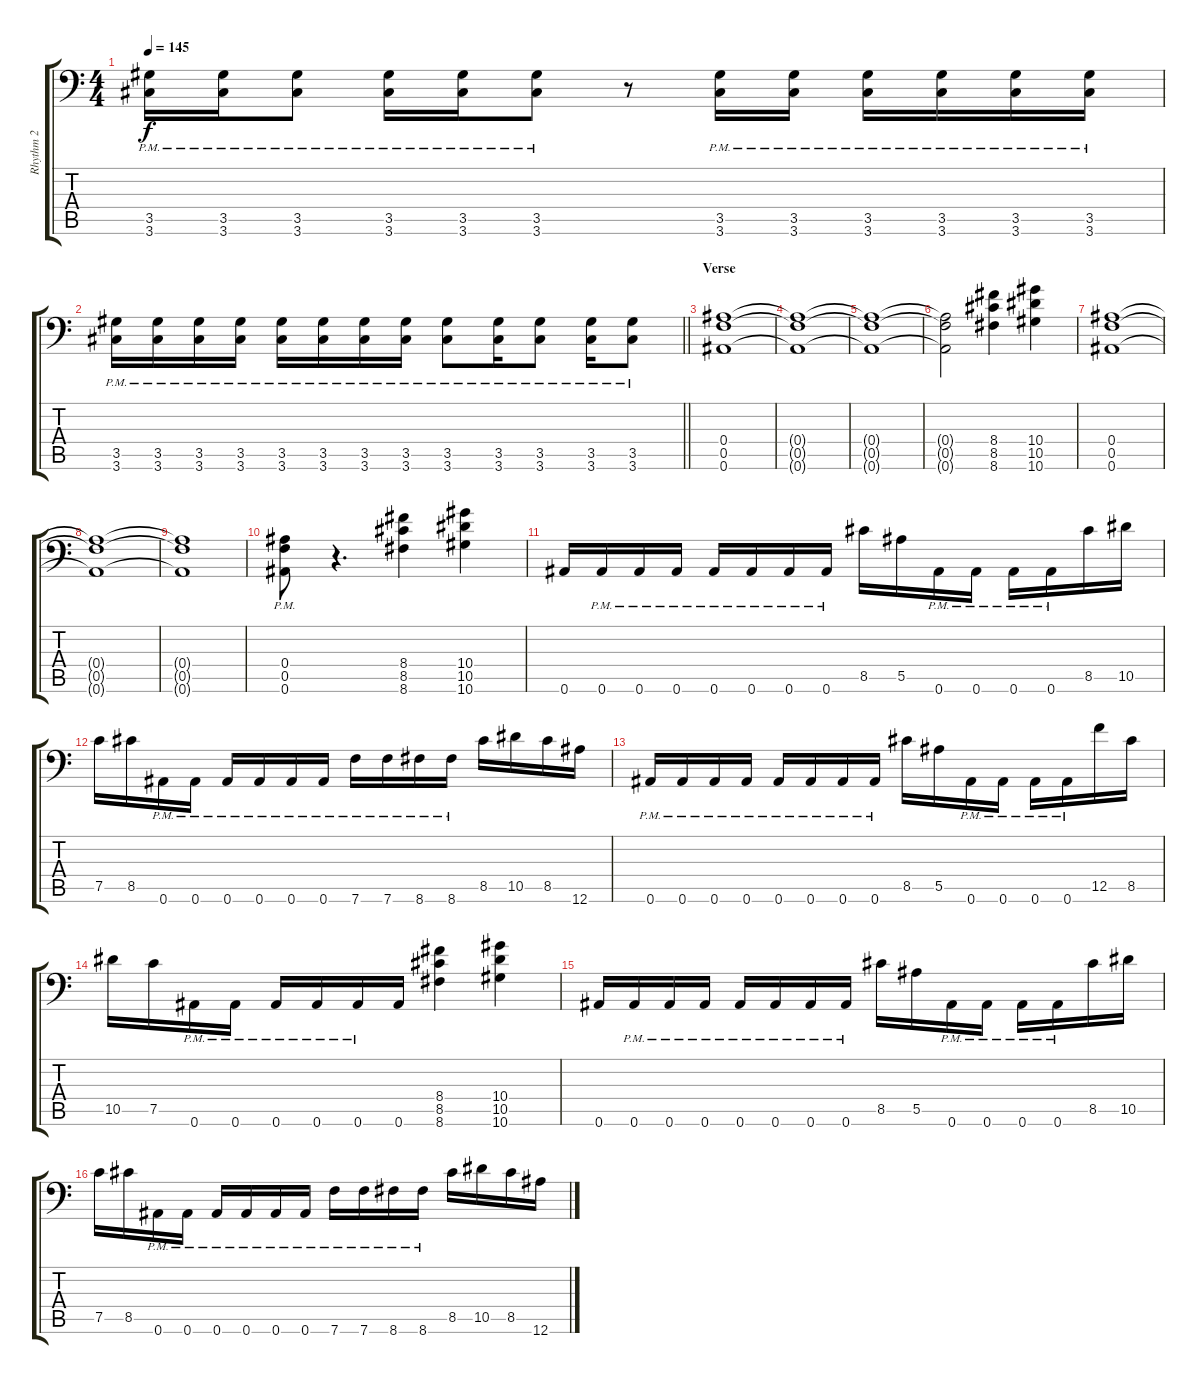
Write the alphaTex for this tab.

\track ("Rhythm 2" "Rhythm 2") {instrument distortionguitar}
\staff {score tabs}
\tuning (C4 G3 Eb3 Bb2 F2 Bb1) {hide}
\ts (4 4)
\tempo 145
\clef f4
\ks aminor
(3.5{pm} 3.6{pm}).16{dy f} (3.5{pm} 3.6{pm}).16 (3.5{pm} 3.6{pm}).8 (3.5{pm} 3.6{pm}).16 (3.5{pm} 3.6{pm}).16 (3.5{pm} 3.6{pm}).8 r.8 (3.5{pm} 3.6{pm}).16 (3.5{pm} 3.6{pm}).16 (3.5{pm} 3.6{pm}).16 (3.5{pm} 3.6{pm}).16 (3.5{pm} 3.6{pm}).16 (3.5{pm} 3.6{pm}).16 |
\barLineRight lightlight
(3.5{pm} 3.6{pm}).16 (3.5{pm} 3.6{pm}).16 (3.5{pm} 3.6{pm}).16 (3.5{pm} 3.6{pm}).16 (3.5{pm} 3.6{pm}).16 (3.5{pm} 3.6{pm}).16 (3.5{pm} 3.6{pm}).16 (3.5{pm} 3.6{pm}).16 (3.5{pm} 3.6{pm}).8 (3.5{pm} 3.6{pm}).16 (3.5{pm} 3.6{pm}).8 (3.5{pm} 3.6{pm}).16 (3.5{pm} 3.6{pm}).8 |
\section ("" "Verse")
(0.4 0.5 0.6).1 |
(0.4{t} 0.5{t} 0.6{t}).1 |
(0.4{t} 0.5{t} 0.6{t}).1 |
(0.4{t} 0.5{t} 0.6{t}).2 (8.4 8.5 8.6).4 (10.4 10.5 10.6).4 |
(0.4 0.5 0.6).1 |
(0.4{t} 0.5{t} 0.6{t}).1 |
(0.4{t} 0.5{t} 0.6{t}).1 |
(0.4{pm} 0.5{pm} 0.6{pm}).8 r.4{d} (8.4 8.5 8.6).4 (10.4 10.5 10.6).4 |
0.6.16 0.6{pm}.16 0.6{pm}.16 0.6{pm}.16 0.6{pm}.16 0.6{pm}.16 0.6{pm}.16 0.6{pm}.16 8.5.16 5.5.16 0.6{pm}.16 0.6{pm}.16 0.6{pm}.16 0.6{pm}.16 8.5.16 10.5.16 |
7.5.16 8.5.16 0.6{pm}.16 0.6{pm}.16 0.6{pm}.16 0.6{pm}.16 0.6{pm}.16 0.6{pm}.16 7.6{pm}.16 7.6{pm}.16 8.6{pm}.16 8.6{pm}.16 8.5.16 10.5.16 8.5.16 12.6.16 |
0.6{pm}.16 0.6{pm}.16 0.6{pm}.16 0.6{pm}.16 0.6{pm}.16 0.6{pm}.16 0.6{pm}.16 0.6{pm}.16 8.5.16 5.5.16 0.6{pm}.16 0.6{pm}.16 0.6{pm}.16 0.6{pm}.16 12.5.16 8.5.16 |
10.5.16 7.5.16 0.6{pm}.16 0.6{pm}.16 0.6{pm}.16 0.6{pm}.16 0.6{pm}.16 0.6.16 (8.4 8.5 8.6).4 (10.4 10.5 10.6).4 |
0.6.16 0.6{pm}.16 0.6{pm}.16 0.6{pm}.16 0.6{pm}.16 0.6{pm}.16 0.6{pm}.16 0.6{pm}.16 8.5.16 5.5.16 0.6{pm}.16 0.6{pm}.16 0.6{pm}.16 0.6{pm}.16 8.5.16 10.5.16 |
7.5.16 8.5.16 0.6{pm}.16 0.6{pm}.16 0.6{pm}.16 0.6{pm}.16 0.6{pm}.16 0.6{pm}.16 7.6{pm}.16 7.6{pm}.16 8.6{pm}.16 8.6{pm}.16 8.5.16 10.5.16 8.5.16 12.6.16
